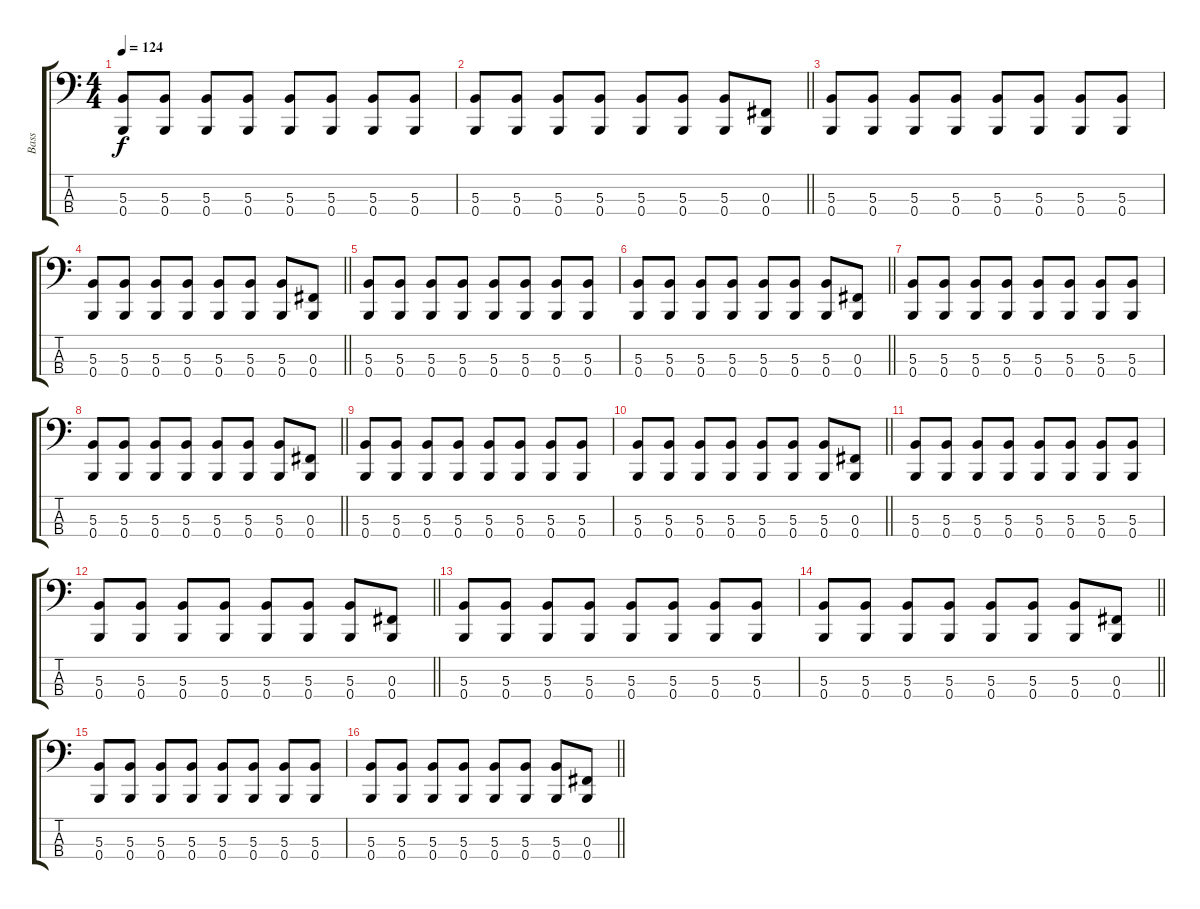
\track ("Bass" "Bass") {instrument electricbassfinger}
\staff {score tabs}
\tuning (E2 B1 Gb1 B0) {hide}
\ts (4 4)
\section ("" "")
\tempo 124
\clef f4
\ks c
(5.3 0.4).8{dy f} (5.3 0.4).8 (5.3 0.4).8 (5.3 0.4).8 (5.3 0.4).8 (5.3 0.4).8 (5.3 0.4).8 (5.3 0.4).8 |
\barLineRight lightlight
(5.3 0.4).8 (5.3 0.4).8 (5.3 0.4).8 (5.3 0.4).8 (5.3 0.4).8 (5.3 0.4).8 (5.3 0.4).8 (0.3 0.4).8 |
(5.3 0.4).8 (5.3 0.4).8 (5.3 0.4).8 (5.3 0.4).8 (5.3 0.4).8 (5.3 0.4).8 (5.3 0.4).8 (5.3 0.4).8 |
\barLineRight lightlight
(5.3 0.4).8 (5.3 0.4).8 (5.3 0.4).8 (5.3 0.4).8 (5.3 0.4).8 (5.3 0.4).8 (5.3 0.4).8 (0.3 0.4).8 |
(5.3 0.4).8 (5.3 0.4).8 (5.3 0.4).8 (5.3 0.4).8 (5.3 0.4).8 (5.3 0.4).8 (5.3 0.4).8 (5.3 0.4).8 |
\barLineRight lightlight
(5.3 0.4).8 (5.3 0.4).8 (5.3 0.4).8 (5.3 0.4).8 (5.3 0.4).8 (5.3 0.4).8 (5.3 0.4).8 (0.3 0.4).8 |
(5.3 0.4).8 (5.3 0.4).8 (5.3 0.4).8 (5.3 0.4).8 (5.3 0.4).8 (5.3 0.4).8 (5.3 0.4).8 (5.3 0.4).8 |
\barLineRight lightlight
(5.3 0.4).8 (5.3 0.4).8 (5.3 0.4).8 (5.3 0.4).8 (5.3 0.4).8 (5.3 0.4).8 (5.3 0.4).8 (0.3 0.4).8 |
(5.3 0.4).8 (5.3 0.4).8 (5.3 0.4).8 (5.3 0.4).8 (5.3 0.4).8 (5.3 0.4).8 (5.3 0.4).8 (5.3 0.4).8 |
\barLineRight lightlight
(5.3 0.4).8 (5.3 0.4).8 (5.3 0.4).8 (5.3 0.4).8 (5.3 0.4).8 (5.3 0.4).8 (5.3 0.4).8 (0.3 0.4).8 |
(5.3 0.4).8 (5.3 0.4).8 (5.3 0.4).8 (5.3 0.4).8 (5.3 0.4).8 (5.3 0.4).8 (5.3 0.4).8 (5.3 0.4).8 |
\barLineRight lightlight
(5.3 0.4).8 (5.3 0.4).8 (5.3 0.4).8 (5.3 0.4).8 (5.3 0.4).8 (5.3 0.4).8 (5.3 0.4).8 (0.3 0.4).8 |
(5.3 0.4).8 (5.3 0.4).8 (5.3 0.4).8 (5.3 0.4).8 (5.3 0.4).8 (5.3 0.4).8 (5.3 0.4).8 (5.3 0.4).8 |
\barLineRight lightlight
(5.3 0.4).8 (5.3 0.4).8 (5.3 0.4).8 (5.3 0.4).8 (5.3 0.4).8 (5.3 0.4).8 (5.3 0.4).8 (0.3 0.4).8 |
(5.3 0.4).8 (5.3 0.4).8 (5.3 0.4).8 (5.3 0.4).8 (5.3 0.4).8 (5.3 0.4).8 (5.3 0.4).8 (5.3 0.4).8 |
\barLineRight lightlight
(5.3 0.4).8 (5.3 0.4).8 (5.3 0.4).8 (5.3 0.4).8 (5.3 0.4).8 (5.3 0.4).8 (5.3 0.4).8 (0.3 0.4).8
